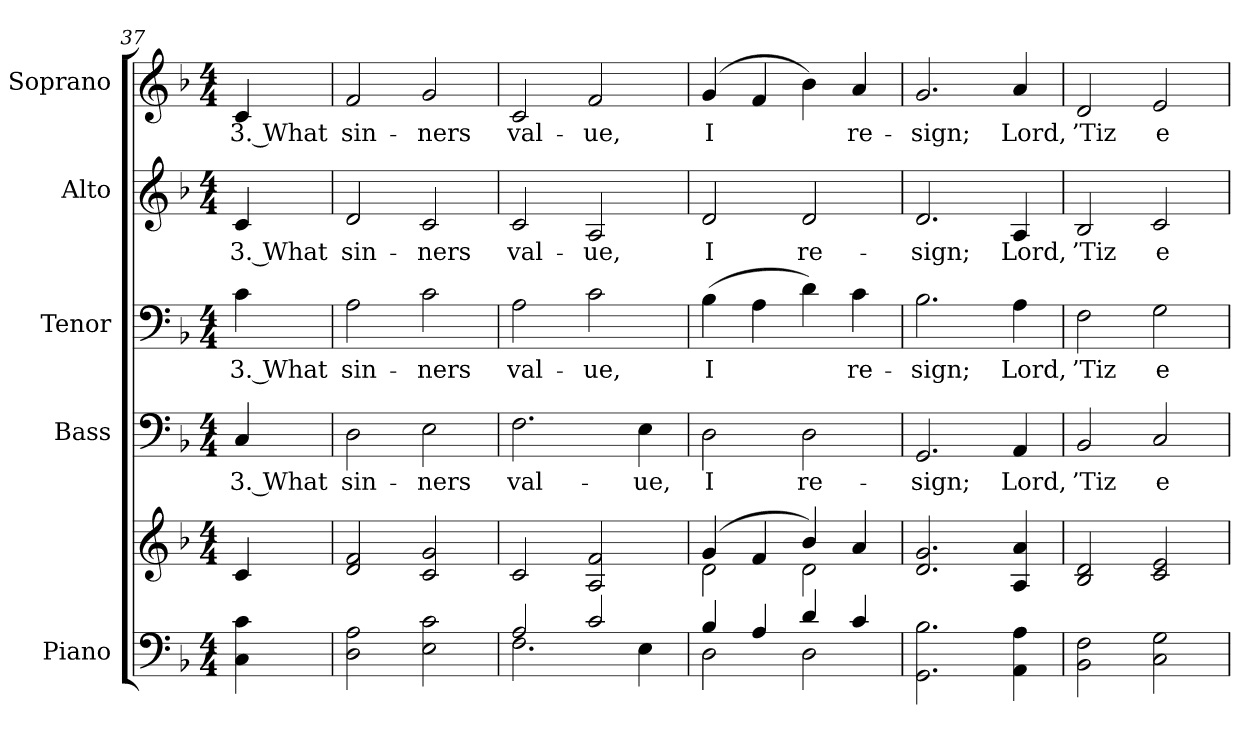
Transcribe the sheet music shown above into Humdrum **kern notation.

**kern	**kern	**kern	**text	**kern	**text	**kern	**text	**kern	**text
*part5	*part5	*part4	*part4	*part3	*part3	*part2	*part2	*part1	*part1
*staff6	*staff5	*staff4	*staff4	*staff3	*staff3	*staff2	*staff2	*staff1	*staff1
*I"Piano	*	*I"Bass	*	*I"Tenor	*	*I"Alto	*	*I"Soprano	*
*I'Pno.	*	*I'B.	*	*I'T.	*	*I'A.	*	*I'S.	*
*clefF4	*clefG2	*clefF4	*	*clefF4	*	*clefG2	*	*clefG2	*
*k[b-]	*k[b-]	*k[b-]	*	*k[b-]	*	*k[b-]	*	*k[b-]	*
*d:	*d:	*d:	*	*d:	*	*d:	*	*d:	*
*M4/4	*M4/4	*M4/4	*	*M4/4	*	*M4/4	*	*M4/4	*
=37	=37	=37	=37	=37	=37	=37	=37	=37	=37
!	!	!	!LO:LY:b:color=#000000	!	!	!	!	!	!
!	!	!	!	!	!LO:LY:b:color=#000000	!	!	!	!
!	!	!	!	!	!	!	!LO:LY:b:color=#000000	!	!
!	!	!	!	!	!	!	!	!	!LO:LY:b:color=#000000
4Ci\ 4ci	4ci/	4Ci/	3. What	4ci\	3. What	4ci/	3. What	4ci/	3. What
=38	=38	=38	=38	=38	=38	=38	=38	=38	=38
!	!	!	!LO:LY:b:color=#000000	!	!	!	!	!	!
!	!	!	!	!	!LO:LY:b:color=#000000	!	!	!	!
!	!	!	!	!	!	!	!LO:LY:b:color=#000000	!	!
!	!	!	!	!	!	!	!	!	!LO:LY:b:color=#000000
2Di\ 2Ai	2di/ 2fi	2Di\	sin-	2Ai\	sin-	2di/	sin-	2fi/	sin-
!	!	!	!LO:LY:b:color=#000000	!	!	!	!	!	!
!	!	!	!	!	!LO:LY:b:color=#000000	!	!	!	!
!	!	!	!	!	!	!	!LO:LY:b:color=#000000	!	!
!	!	!	!	!	!	!	!	!	!LO:LY:b:color=#000000
2Ei\ 2ci	2ci/ 2gi	2Ei\	-ners	2ci\	-ners	2ci/	-ners	2gi/	-ners
=39	=39	=39	=39	=39	=39	=39	=39	=39	=39
*^	*	*	*	*	*	*	*	*	*
!	!	!	!	!LO:LY:b:color=#000000	!	!	!	!	!	!
!	!	!	!	!	!	!LO:LY:b:color=#000000	!	!	!	!
!	!	!	!	!	!	!	!	!LO:LY:b:color=#000000	!	!
!	!	!	!	!	!	!	!	!	!	!LO:LY:b:color=#000000
2Ai/	2.Fi\	2ci/	2.Fi\	val-	2Ai\	val-	2ci/	val-	2ci/	val-
!	!	!	!	!	!	!LO:LY:b:color=#000000	!	!	!	!
!	!	!	!	!	!	!	!	!LO:LY:b:color=#000000	!	!
!	!	!	!	!	!	!	!	!	!	!LO:LY:b:color=#000000
2ci/	.	2Ai/ 2fi	.	.	2ci\	-ue,	2Ai/	-ue,	2fi/	-ue,
!	!	!	!	!LO:LY:b:color=#000000	!	!	!	!	!	!
.	4Ei\	.	4Ei\	-ue,	.	.	.	.	.	.
=40	=40	=40	=40	=40	=40	=40	=40	=40	=40	=40
*	*	*^	*	*	*	*	*	*	*	*
!	!	!	!	!	!LO:LY:b:color=#000000	!	!	!	!	!	!
!	!	!	!	!	!	!	!LO:LY:b:color=#000000	!	!	!	!
!	!	!	!	!	!	!	!	!	!LO:LY:b:color=#000000	!	!
!	!	!	!	!	!	!	!	!	!	!	!LO:LY:b:color=#000000
4B-i/	2Di\	(4gi/	2di\	2Di\	I	(4B-i\	I	2di/	I	(4gi/	I
4Ai/	.	4fi/	.	.	.	4Ai\	.	.	.	4fi/	.
!	!	!	!	!	!LO:LY:b:color=#000000	!	!	!	!	!	!
!	!	!	!	!	!	!	!	!	!LO:LY:b:color=#000000	!	!
4di/	2Di\	4b-i/)	2di\	2Di\	re-	4di\)	.	2di/	re-	4b-i\)	.
!	!	!	!	!	!	!	!LO:LY:b:color=#000000	!	!	!	!
!	!	!	!	!	!	!	!	!	!	!	!LO:LY:b:color=#000000
4ci/	.	4ai/	.	.	.	4ci\	re-	.	.	4ai/	re-
*v	*v	*	*	*	*	*	*	*	*	*	*
*	*v	*v	*	*	*	*	*	*	*	*
!!LO:PB:g=z
=41	=41	=41	=41	=41	=41	=41	=41	=41	=41
!	!	!	!LO:LY:b:color=#000000	!	!	!	!	!	!
!	!	!	!	!	!LO:LY:b:color=#000000	!	!	!	!
!	!	!	!	!	!	!	!LO:LY:b:color=#000000	!	!
!	!	!	!	!	!	!	!	!	!LO:LY:b:color=#000000
2.GGi\ 2.B-i	2.di/ 2.gi	2.GGi/	-sign;	2.B-i\	-sign;	2.di/	-sign;	2.gi/	-sign;
!	!	!	!LO:LY:b:color=#000000	!	!	!	!	!	!
!	!	!	!	!	!LO:LY:b:color=#000000	!	!	!	!
!	!	!	!	!	!	!	!LO:LY:b:color=#000000	!	!
!	!	!	!	!	!	!	!	!	!LO:LY:b:color=#000000
4AAi\ 4Ai	4Ai/ 4ai	4AAi/	Lord,	4Ai\	Lord,	4Ai/	Lord,	4ai/	Lord,
=42	=42	=42	=42	=42	=42	=42	=42	=42	=42
!	!	!	!LO:LY:b:color=#000000	!	!	!	!	!	!
!	!	!	!	!	!LO:LY:b:color=#000000	!	!	!	!
!	!	!	!	!	!	!	!LO:LY:b:color=#000000	!	!
!	!	!	!	!	!	!	!	!	!LO:LY:b:color=#000000
2BB-i\ 2Fi	2B-i/ 2di	2BB-i/	’Tiz	2Fi\	’Tiz	2B-i/	’Tiz	2di/	’Tiz
!	!	!	!LO:LY:b:color=#000000	!	!	!	!	!	!
!	!	!	!	!	!LO:LY:b:color=#000000	!	!	!	!
!	!	!	!	!	!	!	!LO:LY:b:color=#000000	!	!
!	!	!	!	!	!	!	!	!	!LO:LY:b:color=#000000
2Ci\ 2Gi	2ci/ 2ei	2Ci/	e-	2Gi\	e-	2ci/	e-	2ei/	e-
=	=	=	=	=	=	=	=	=	=
*-	*-	*-	*-	*-	*-	*-	*-	*-	*-
